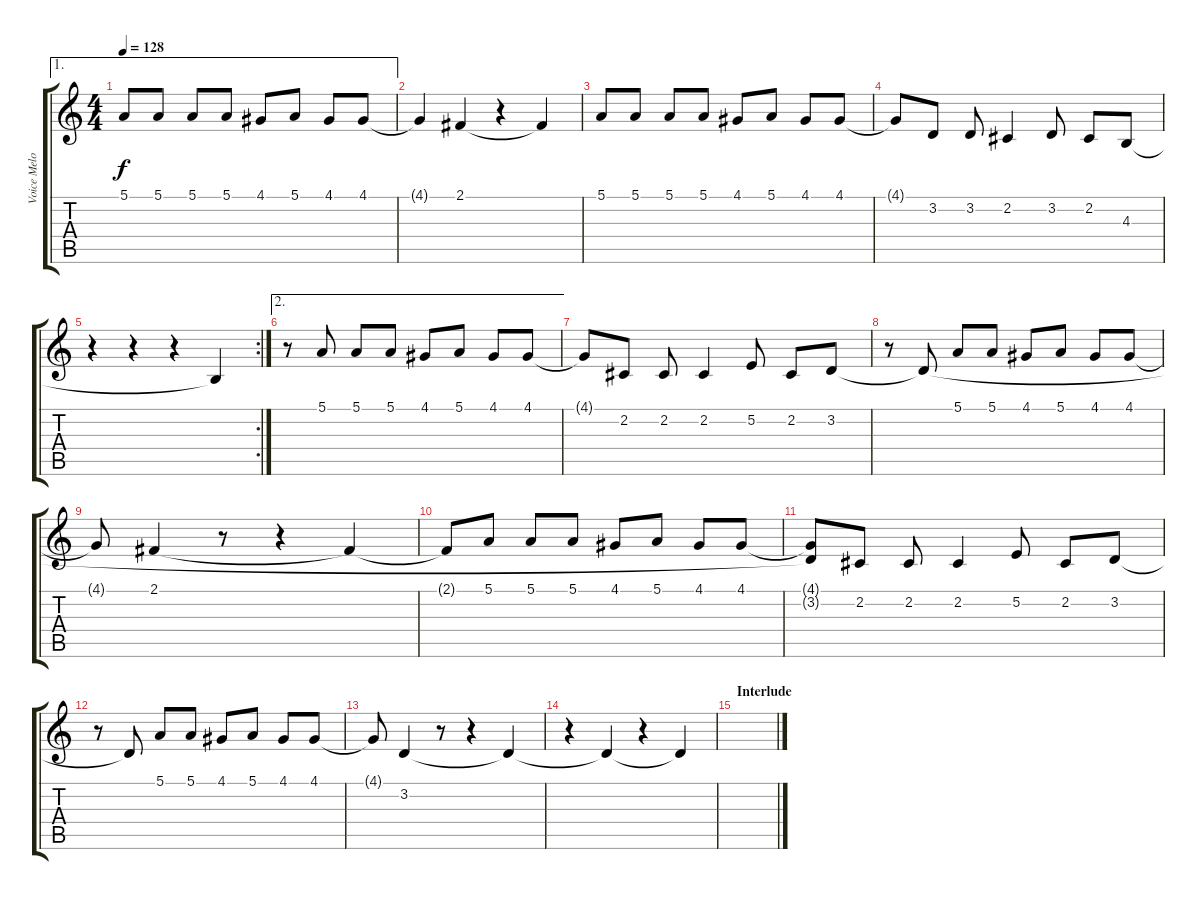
\track ("Voice Melody" "Voice Melo") {instrument pad1newage}
\staff {score tabs}
\tuning (E4 B3 G3 D3 A2 E2) {hide}
\ae 1
\ts (4 4)
\tempo 128
\clef g2
\ks c
5.1.8{dy f} 5.1.8 5.1.8 5.1.8 4.1.8 5.1.8 4.1.8 4.1.8 |
4.1{t}.4 2.1.4 r.4 2.1{t}.4 |
5.1.8 5.1.8 5.1.8 5.1.8 4.1.8 5.1.8 4.1.8 4.1.8 |
4.1{t}.8 3.2.8 3.2.8 2.2.4 3.2.8 2.2.8 4.3.8 |
\rc 2
r.4 r.4 r.4 4.3{t}.4 |
\ae 2
r.8 5.1.8 5.1.8 5.1.8 4.1.8 5.1.8 4.1.8 4.1.8 |
4.1{t}.8 2.2.8 2.2.8 2.2.4 5.2.8 2.2.8 3.2.8 |
r.8 3.2{t}.8 5.1.8 5.1.8 4.1.8 5.1.8 4.1.8 4.1.8 |
4.1{t}.8 2.1.4 r.8 r.4 2.1{t}.4 |
2.1{t}.8 5.1.8 5.1.8 5.1.8 4.1.8 5.1.8 4.1.8 4.1.8 |
(4.1{t} 3.2{t}).8 2.2.8 2.2.8 2.2.4 5.2.8 2.2.8 3.2.8 |
r.8 3.2{t}.8 5.1.8 5.1.8 4.1.8 5.1.8 4.1.8 4.1.8 |
4.1{t}.8 3.2.4 r.8 r.4 3.2{t}.4 |
r.4 3.2{t}.4 r.4 3.2{t}.4 |
\section ("" "Interlude")
